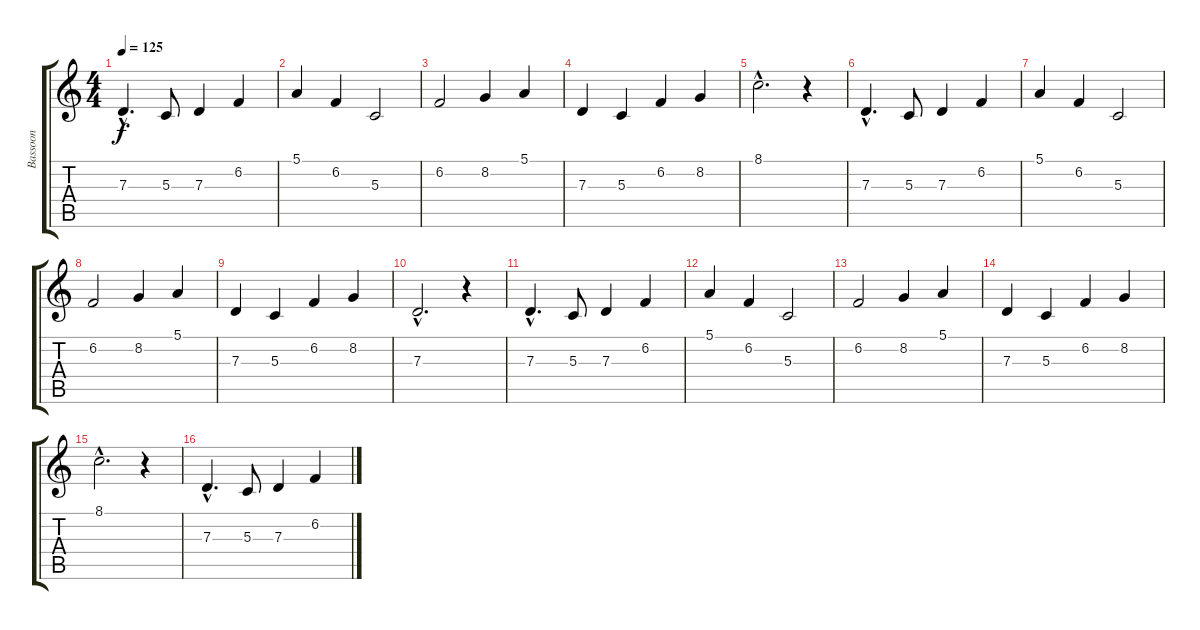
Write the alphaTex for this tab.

\track ("Bassoon" "Bassoon") {instrument bassoon}
\staff {score tabs}
\tuning (E4 B3 G3 D3 A2 E2) {hide}
\ts (4 4)
\tempo 125
\clef g2
\ks c
7.3{hac}.4{d dy f instrument bassoon} 5.3.8 7.3.4 6.2.4 |
5.1.4 6.2.4 5.3.2 |
6.2.2 8.2.4 5.1.4 |
7.3.4 5.3.4 6.2.4 8.2.4 |
8.1{hac}.2{d} r.4 |
7.3{hac}.4{d} 5.3.8 7.3.4 6.2.4 |
5.1.4 6.2.4 5.3.2 |
6.2.2 8.2.4 5.1.4 |
7.3.4 5.3.4 6.2.4 8.2.4 |
7.3{hac}.2{d} r.4 |
7.3{hac}.4{d} 5.3.8 7.3.4 6.2.4 |
5.1.4 6.2.4 5.3.2 |
6.2.2 8.2.4 5.1.4 |
7.3.4 5.3.4 6.2.4 8.2.4 |
8.1{hac}.2{d} r.4 |
7.3{hac}.4{d} 5.3.8 7.3.4 6.2.4
